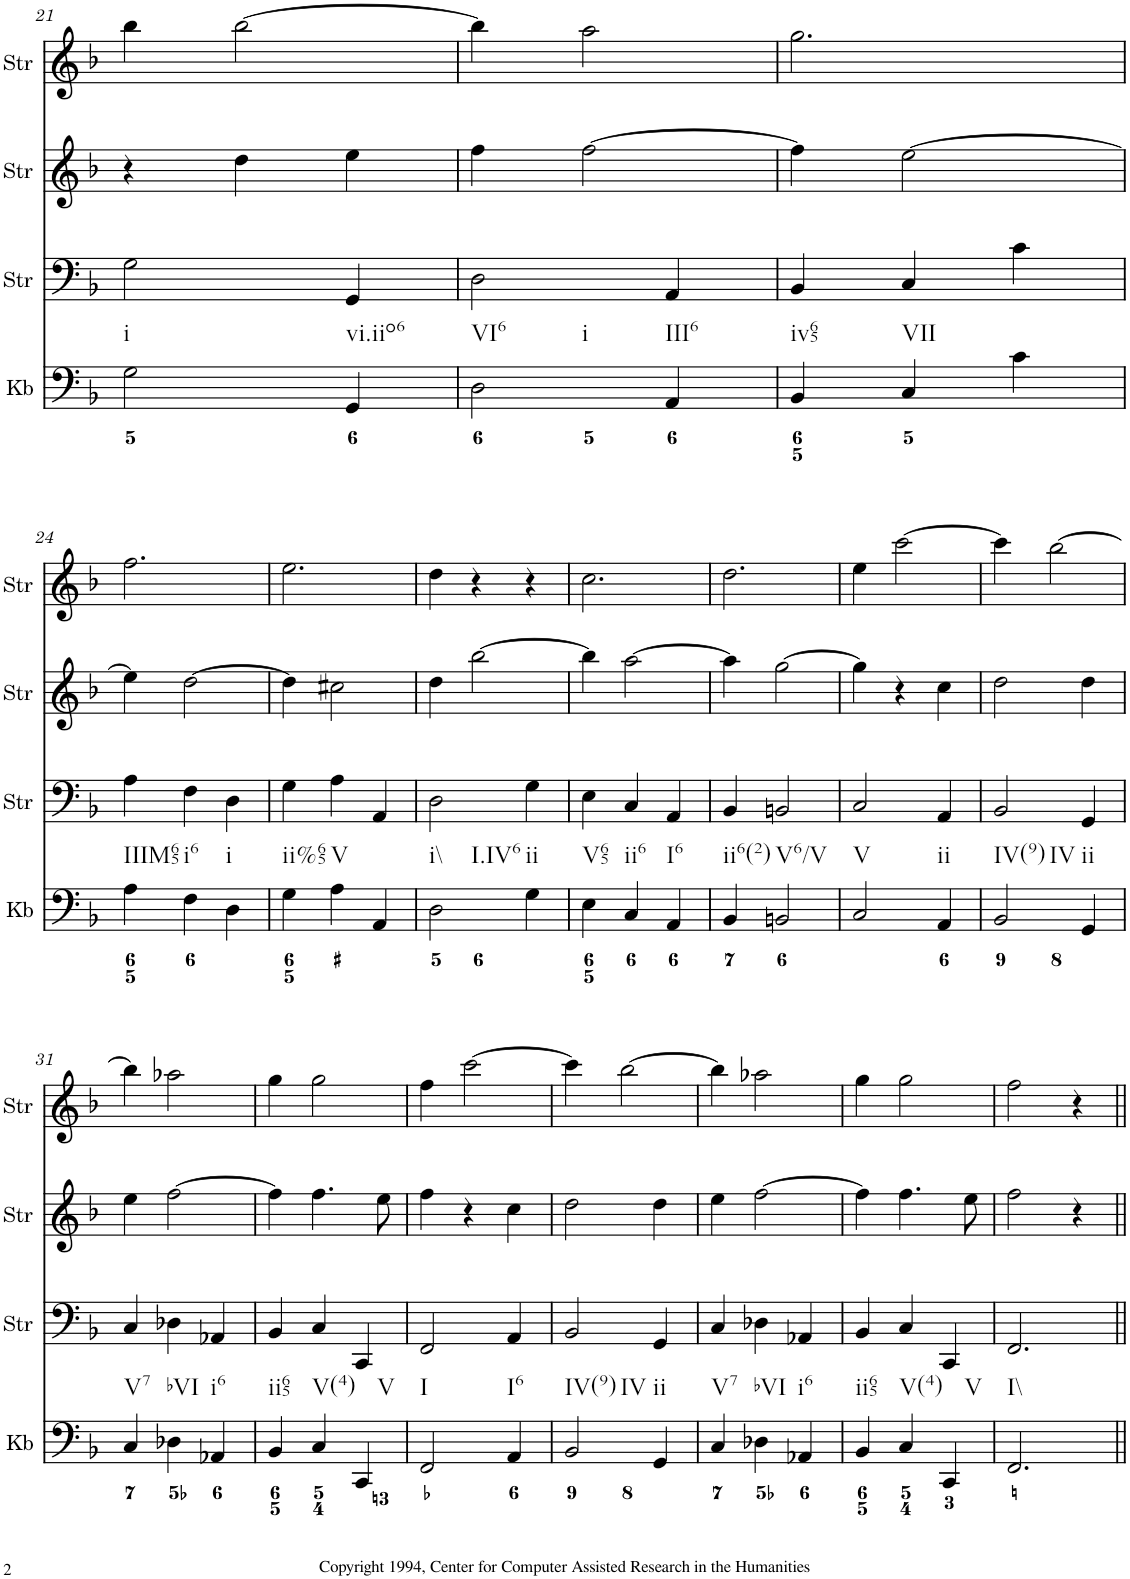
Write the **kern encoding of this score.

**kern	**kern	**kern	**kern
*part4	*part3	*part2	*part1
*staff4	*staff3	*staff2	*staff1
*I"Keyboard	*I"StringInstrument	*I"StringInstrument	*I"StringInstrument
*I'Kb	*I'Str	*I'Str	*I'Str
!!LO:PB:g=z
*clefF4	*clefF4	*clefG2	*clefG2
*k[b-]	*k[b-]	*k[b-]	*k[b-]
*M3/4	*M3/4	*M3/4	*M3/4
=21	=21	=21	=21
!LO:TX:b:t=i	!	!	!
2G\	2G\	4r	4bb-\
.	.	4dd\	[2bb-\
!LO:TX:b:t=vi.iio6	!	!	!
4GG/	4GG/	4ee\	.
=22	=22	=22	=22
!LO:TX:b:t=VI6	!	!	!
!LO:TX:b:t=i	!	!	!
2D\	2D\	4ff\	4bb-\]
.	.	[2ff\	2aa\
!LO:TX:b:t=III6	!	!	!
4AA/	4AA/	.	.
=23	=23	=23	=23
!LO:TX:b:t=iv65	!	!	!
4BB-/	4BB-/	4ff\]	2.gg\
!LO:TX:b:t=VII	!	!	!
4C/	4C/	[2ee\	.
4c\	4c\	.	.
!!LO:LB:g=z
=24	=24	=24	=24
!LO:TX:b:t=IIIM65	!	!	!
4A\	4A\	4ee\]	2.ff\
!LO:TX:b:t=i6	!	!	!
4F\	4F\	[2dd\	.
!LO:TX:b:t=i	!	!	!
4D\	4D\	.	.
=25	=25	=25	=25
!LO:TX:b:t=ii%65	!	!	!
4G\	4G\	4dd\]	2.ee\
!LO:TX:b:t=V	!	!	!
4A\	4A\	2cc#X\	.
4AA/	4AA/	.	.
=26	=26	=26	=26
!LO:TX:b:t=i\\	!	!	!
!LO:TX:b:t=I.IV6	!	!	!
2D\	2D\	4dd\	4dd\
.	.	[2bb-\	4r
!LO:TX:b:t=ii	!	!	!
4G\	4G\	.	4r
=27	=27	=27	=27
!LO:TX:b:t=V65	!	!	!
4E\	4E\	4bb-\]	2.cc\
!LO:TX:b:t=ii6	!	!	!
4C/	4C/	[2aa\	.
!LO:TX:b:t=I6	!	!	!
4AA/	4AA/	.	.
=28	=28	=28	=28
!LO:TX:b:t=ii6(2)	!	!	!
4BB-/	4BB-/	4aa\]	2.dd\
!LO:TX:b:t=V6/V	!	!	!
2BBn/	2BBn/	[2gg\	.
=29	=29	=29	=29
!LO:TX:b:t=V	!	!	!
2C/	2C/	4gg\]	4ee\
.	.	4r	[2ccc\
!LO:TX:b:t=ii	!	!	!
4AA/	4AA/	4cc\	.
=30	=30	=30	=30
!LO:TX:b:t=IV(9)	!	!	!
!LO:TX:b:t=IV	!	!	!
2BB-/	2BB-/	2dd\	4ccc\]
.	.	.	[2bb-\
!LO:TX:b:t=ii	!	!	!
4GG/	4GG/	4dd\	.
!!LO:LB:g=z
=31	=31	=31	=31
!LO:TX:b:t=V7	!	!	!
4C/	4C/	4ee\	4bb-\]
!LO:TX:b:t=bVI	!	!	!
4D-X\	4D-X\	[2ff\	2aa-X\
!LO:TX:b:t=i6	!	!	!
4AA-X/	4AA-X/	.	.
=32	=32	=32	=32
!LO:TX:b:t=ii65	!	!	!
4BB-/	4BB-/	4ff\]	4gg\
!LO:TX:b:t=V(4)	!	!	!
4C/	4C/	4.ff\	2gg\
!LO:TX:b:t=V	!	!	!
4CC/	4CC/	.	.
.	.	8ee\	.
=33	=33	=33	=33
!LO:TX:b:t=I	!	!	!
2FF/	2FF/	4ff\	4ff\
.	.	4r	[2ccc\
!LO:TX:b:t=I6	!	!	!
4AA/	4AA/	4cc\	.
=34	=34	=34	=34
!LO:TX:b:t=IV(9)	!	!	!
!LO:TX:b:t=IV	!	!	!
2BB-/	2BB-/	2dd\	4ccc\]
.	.	.	[2bb-\
!LO:TX:b:t=ii	!	!	!
4GG/	4GG/	4dd\	.
=35	=35	=35	=35
!LO:TX:b:t=V7	!	!	!
4C/	4C/	4ee\	4bb-\]
!LO:TX:b:t=bVI	!	!	!
4D-X\	4D-X\	[2ff\	2aa-X\
!LO:TX:b:t=i6	!	!	!
4AA-X/	4AA-X/	.	.
=36	=36	=36	=36
!LO:TX:b:t=ii65	!	!	!
4BB-/	4BB-/	4ff\]	4gg\
!LO:TX:b:t=V(4)	!	!	!
4C/	4C/	4.ff\	2gg\
!LO:TX:b:t=V	!	!	!
4CC/	4CC/	.	.
.	.	8ee\	.
=37	=37	=37	=37
!LO:TX:b:t=I\\	!	!	!
2.FF/	2.FF/	2ff\	2ff\
.	.	4r	4r
=||	=||	=||	=||
*-	*-	*-	*-
